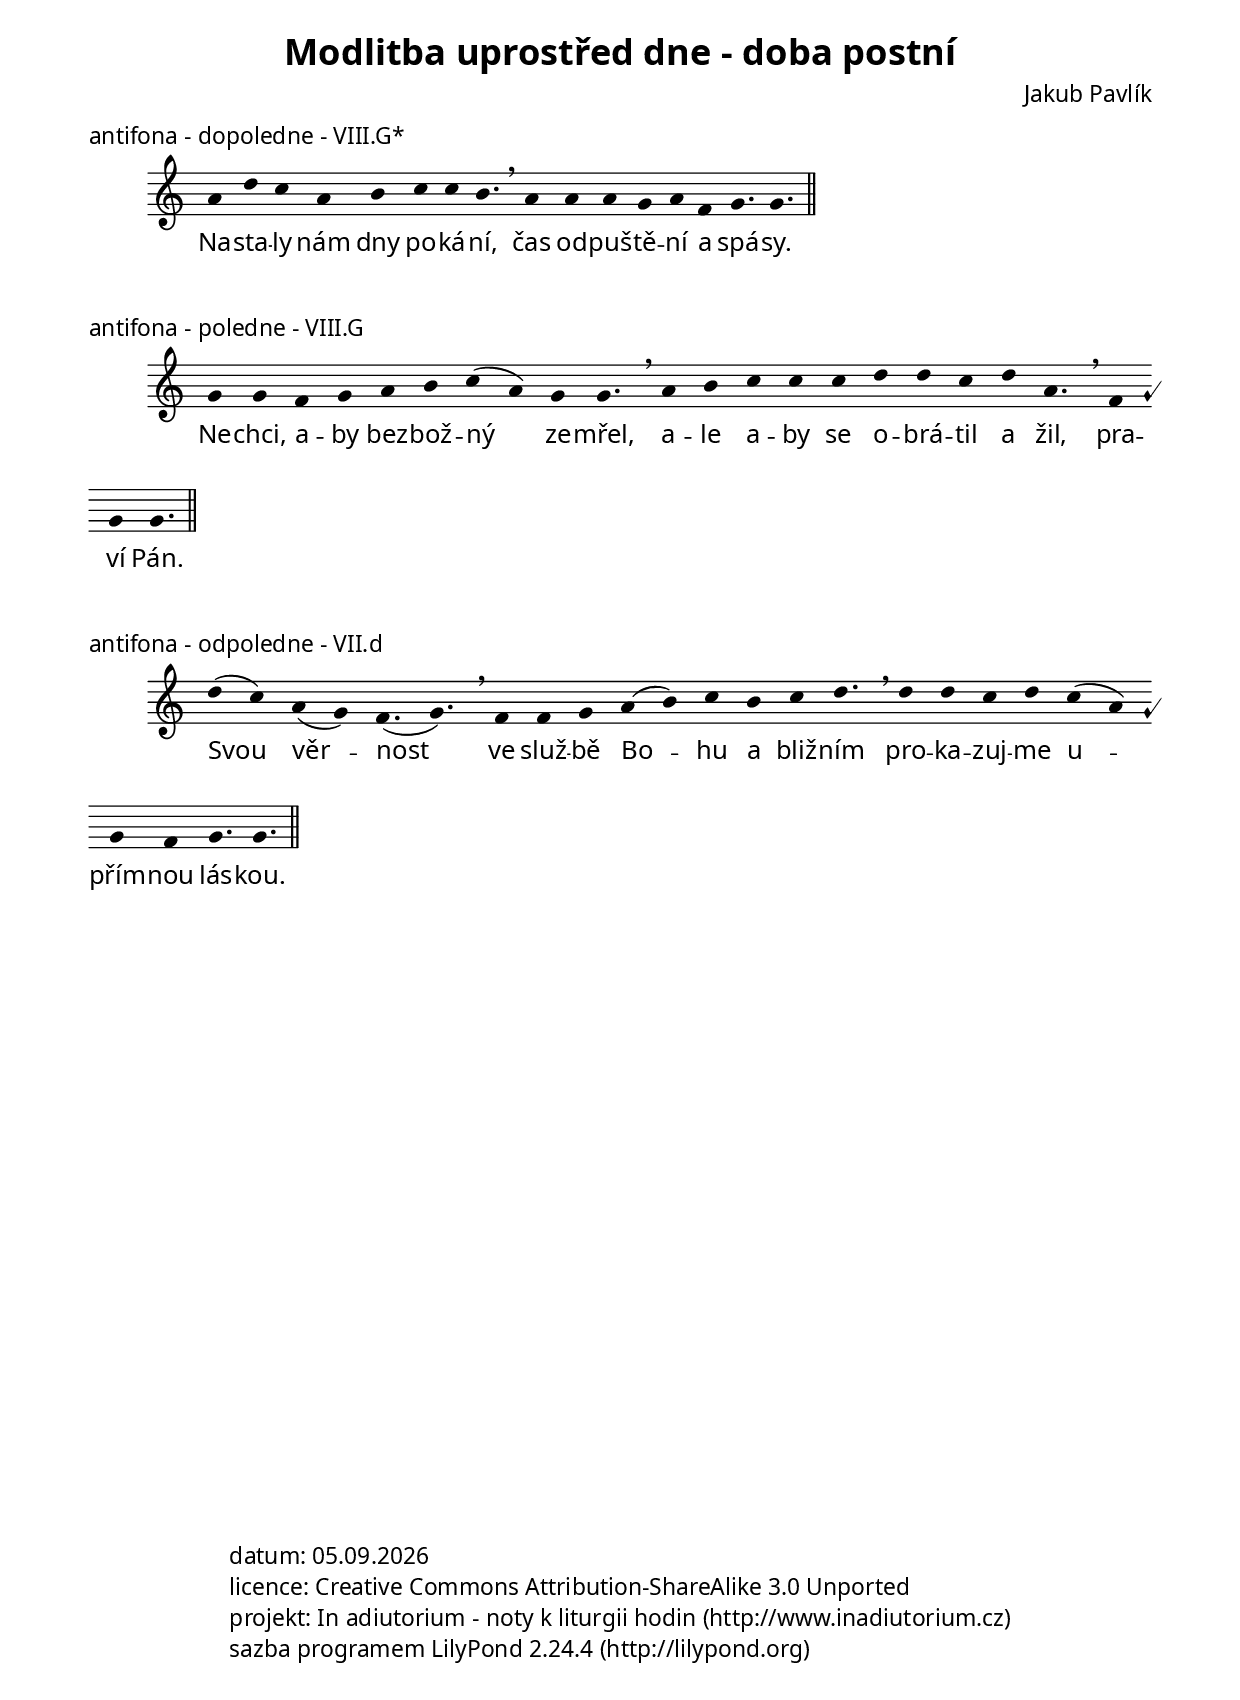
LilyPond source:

\version "2.12.3"

\header {
  title = "Modlitba uprostřed dne - doba postní"
  composer = "Jakub Pavlík"
}

\include "spolecne.ly"

\score {
  \relative c'' {
    \choralniRezim
    
    a4 d c a b c c b4. \breathe a4 a a g a f g4. g \bar "||"
  }
  \addlyrics {
    Na -- sta -- ly nám dny po -- ká -- ní, čas od -- puš -- tě -- ní a spá -- sy.
  }
  \header {
    piece = "antifona - dopoledne - VIII.G*"
  }
}

\score {
  \relative c'' {
    \choralniRezim
    
    g4 g f g a b c( a) g g4. \breathe a4 b c c c d d c d a4. \breathe f4 g g4. \bar "||"
  }
  \addlyrics {
    Ne -- chci, a -- by bez -- bož -- ný ze -- mřel, a -- le a -- by se o -- brá -- til a žil, pra -- ví Pán. 
  }
  \header {
    piece = "antifona - poledne - VIII.G"
  }
}

\score {
  \relative c'' {
    \choralniRezim
    
    d4( c) a( g) f4.( g) \breathe f4 f g a( b) c b c d4. \breathe d4 d c d c( a) g f g4. g \bar "||"
  }
  \addlyrics {
    Svou věr -- nost ve služ -- bě Bo -- hu a bliž -- ním pro -- ka -- zuj -- me u -- přím -- nou lás -- kou.
  }
  \header {
    piece = "antifona - odpoledne - VII.d"
  }
}